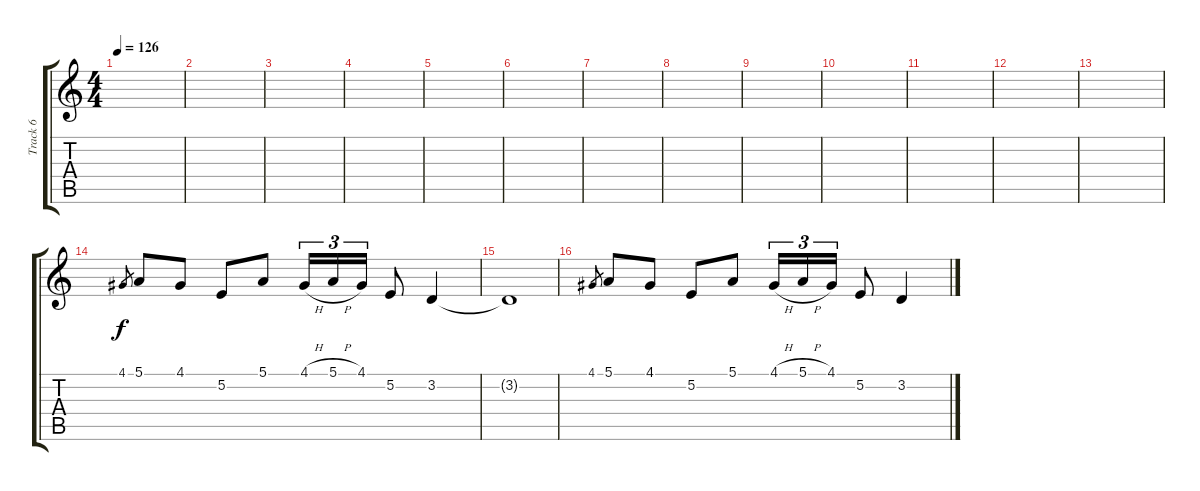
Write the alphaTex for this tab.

\track ("Track 6" "Track 6") {instrument fx4atmosphere}
\staff {score tabs}
\tuning (E4 B3 G3 D3 A2 E2) {hide}
\ts (4 4)
\tempo 126
\clef g2
\ks c
|
|
|
|
|
|
|
|
|
|
|
|
|
4.1.8{gr} 5.1.8 4.1.8 5.2.8 5.1.8 4.1{h}.16{tu (3 2)} 5.1{h}.16{tu (3 2)} 4.1.16{tu (3 2)} 5.2.8 3.2.4 |
3.2{t}.1 |
4.1.8{gr} 5.1.8 4.1.8 5.2.8 5.1.8 4.1{h}.16{tu (3 2)} 5.1{h}.16{tu (3 2)} 4.1.16{tu (3 2)} 5.2.8 3.2.4
